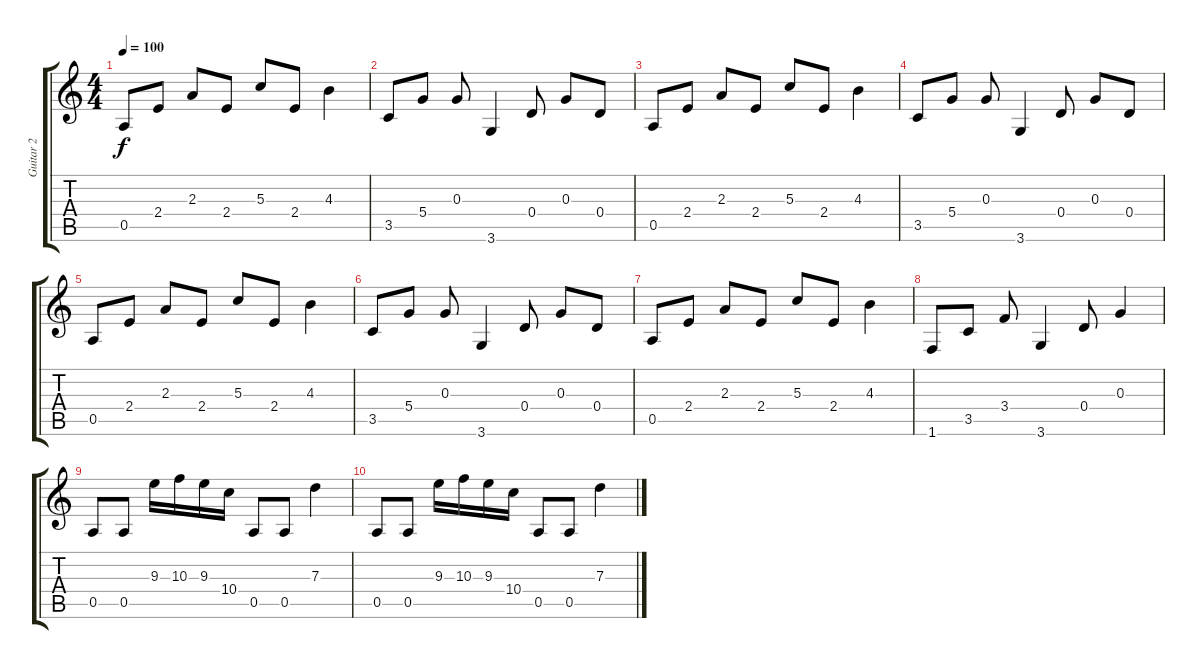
\track ("Guitar 2" "Guitar 2") {instrument distortionguitar}
\staff {score tabs}
\tuning (E4 B3 G3 D3 A2 E2) {hide}
\ts (4 4)
\tempo 100
\clef g2
\ks c
0.5.8{dy f instrument electricguitarclean} 2.4.8 2.3.8 2.4.8 5.3.8 2.4.8 4.3.4 |
3.5.8 5.4.8 0.3.8 3.6.4 0.4.8 0.3.8 0.4.8 |
0.5.8 2.4.8 2.3.8 2.4.8 5.3.8 2.4.8 4.3.4 |
3.5.8 5.4.8 0.3.8 3.6.4 0.4.8 0.3.8 0.4.8 |
0.5.8 2.4.8 2.3.8 2.4.8 5.3.8 2.4.8 4.3.4 |
3.5.8 5.4.8 0.3.8 3.6.4 0.4.8 0.3.8 0.4.8 |
0.5.8 2.4.8 2.3.8 2.4.8 5.3.8 2.4.8 4.3.4 |
1.6.8 3.5.8 3.4.8 3.6.4 0.4.8 0.3.4 |
0.5.8 0.5.8 9.3.16 10.3.16 9.3.16 10.4.16 0.5.8 0.5.8 7.3.4 |
0.5.8 0.5.8 9.3.16 10.3.16 9.3.16 10.4.16 0.5.8 0.5.8 7.3.4
